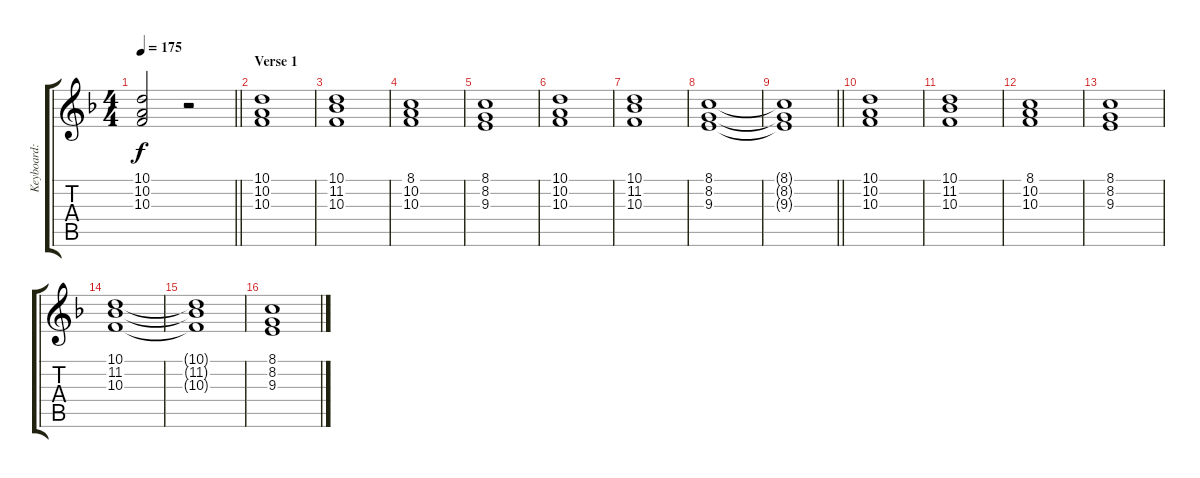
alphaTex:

\track ("Keyboard: Juha Mäenpää" "Keyboard: ") {instrument stringensemble1}
\staff {score tabs}
\tuning (E4 B3 G3 D3 A2 E2) {hide}
\ts (4 4)
\tempo 175
\clef g2
\barLineRight lightlight
\ks dminor
(10.1 10.2 10.3).2{dy f} r.2 |
\section ("" "Verse 1")
(10.1 10.2 10.3).1 |
(10.1 11.2 10.3).1 |
(8.1 10.2 10.3).1 |
(8.1 8.2 9.3).1 |
(10.1 10.2 10.3).1 |
(10.1 11.2 10.3).1 |
(8.1 8.2 9.3).1 |
\barLineRight lightlight
(8.1{t} 8.2{t} 9.3{t}).1 |
(10.1 10.2 10.3).1 |
(10.1 11.2 10.3).1 |
(8.1 10.2 10.3).1 |
(8.1 8.2 9.3).1 |
(10.1 11.2 10.3).1 |
(10.1{t} 11.2{t} 10.3{t}).1 |
(8.1 8.2 9.3).1
